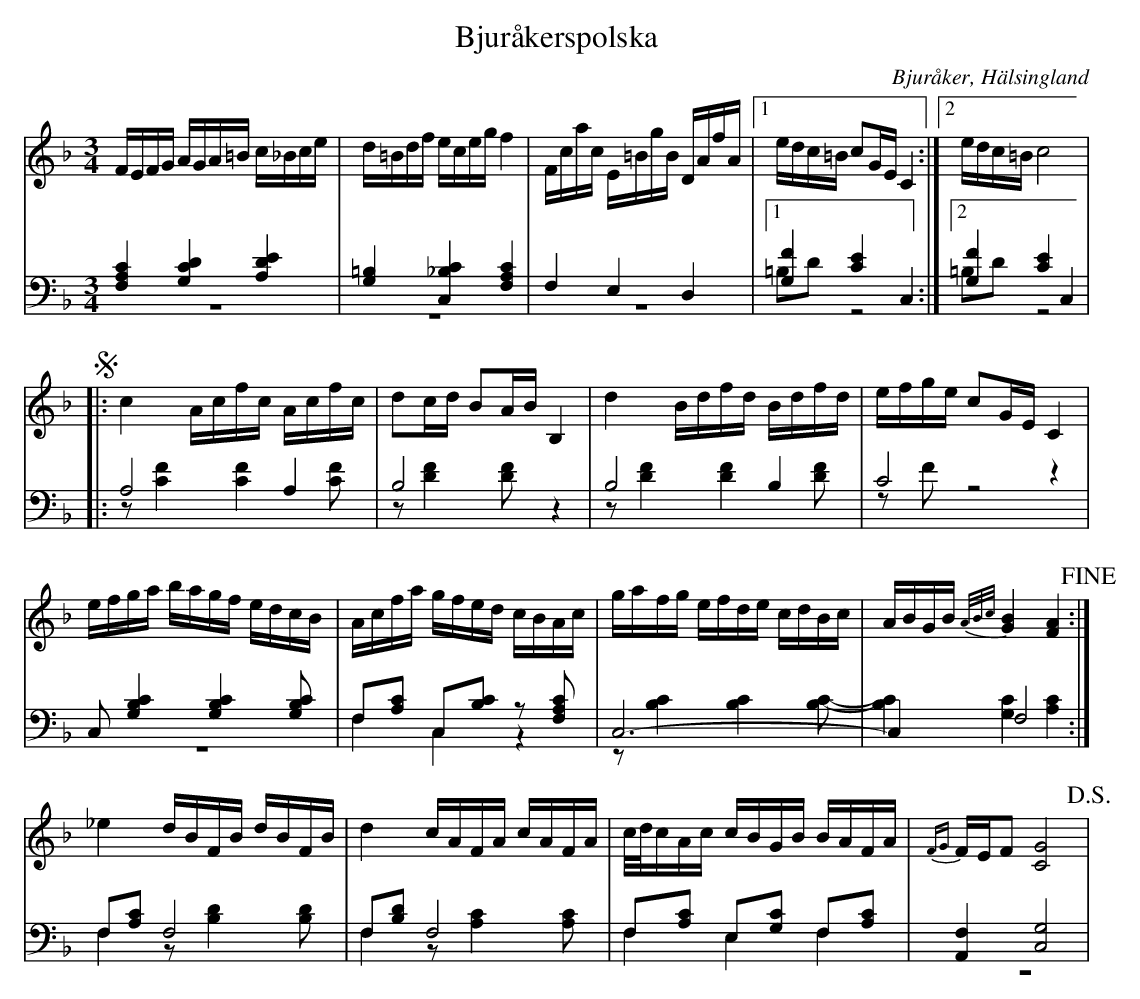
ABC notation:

X:1
T: Bjuråkerspolska
O: Bjuråker, Hälsingland
M: 3/4
L: 1/16
K: F
V:1
V:2
V:3 merge
V:1
FEFG AGA=B c_Bce|d=Bdf eceg f4|Fcac E=BgB DAfA|1 edc=B c2GE C4:|2 edc=B c8 |
!segno! |:c4 Acfc Acfc|d2cd B2AB B,4|d4 Bdfd Bdfd|efge c2GE C4|
efga bagf edcB|Acfa gfed cBAc|gafg efde cdBc|ABGB {A/B/c/}[G4B4] [F4A4] !fine!:|
_e4 dBFB dBFB|d4 cAFA cAFA|c/d/cAc cBGB BAFA|{FG}FEF2 [C8G8] !D.S.!|
V:2 clef=bass
[F,4A,4C4] [G,4C4D4] [A,4D4E4]|[G,4=B,4] [C,4_B,4C4] [F,4A,4C4]|F,4 E,4 D,4|1 [G,4F4] [C4E4] C,4:|2 [G,4F4] [C4E4] C,4 |
|:A,8 A,4|B,8 z4|B,8  B,4|C8 z4|
C,2 [G,4B,4C4] [G,4B,4C4] [G,2B,2C2]|F,2[A,2C2] C,2[B,2C2] z2 [F,2A,2C2]|C,12-|C,4 F,8:|
F,2[A,2C2] F,8|F,2[B,2D2] F,8|F,2[A,2C2] E,2[G,2C2] F,2[A,2C2]|[A,,4F,4] [C,8G,8] |
V:3 clef=bass
z12|z12|z12|1 =B,2D2 z8:|2 =B,2D2 z8|
|:z2 [C4F4] [C4F4] [C2F2]|z2 [D4F4] [D2F2] z4|z2 [D4F4] [D4F4] [D2F2]|z2 F2 z8|
z12|F,4 C,4 z4|z2 [B,4C4] [B,4C4] [B,2C2]-|[B,4C4] [G,4C4] [A,4C4]:|
F,4 z2 [B,4D4] [B,2D2]|F,4 z2 [A,4C4] [A,2C2]|F,4 E,4 F,4|z12|
